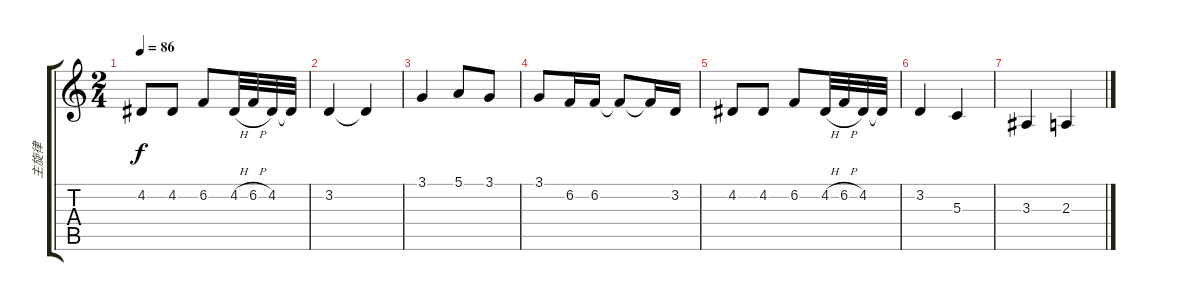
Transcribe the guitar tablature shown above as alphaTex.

\track ("主旋律" "主旋律") {instrument panflute}
\staff {score tabs}
\tuning (E4 B3 G3 D3 A2 E2) {hide}
\ts (2 4)
\tempo 86
\clef g2
\ks c
4.2.8{dy f} 4.2.8 6.2.8 4.2{h}.32 6.2{h}.32 4.2.32 4.2{t}.32 |
3.2.4 3.2{t}.4 |
3.1.4 5.1.8 3.1.8 |
3.1.8 6.2.16 6.2.16 6.2{t}.8 6.2{t}.16 3.2.16 |
4.2.8 4.2.8 6.2.8 4.2{h}.32 6.2{h}.32 4.2.32 4.2{t}.32 |
3.2.4 5.3.4 |
3.3.4 2.3.4
